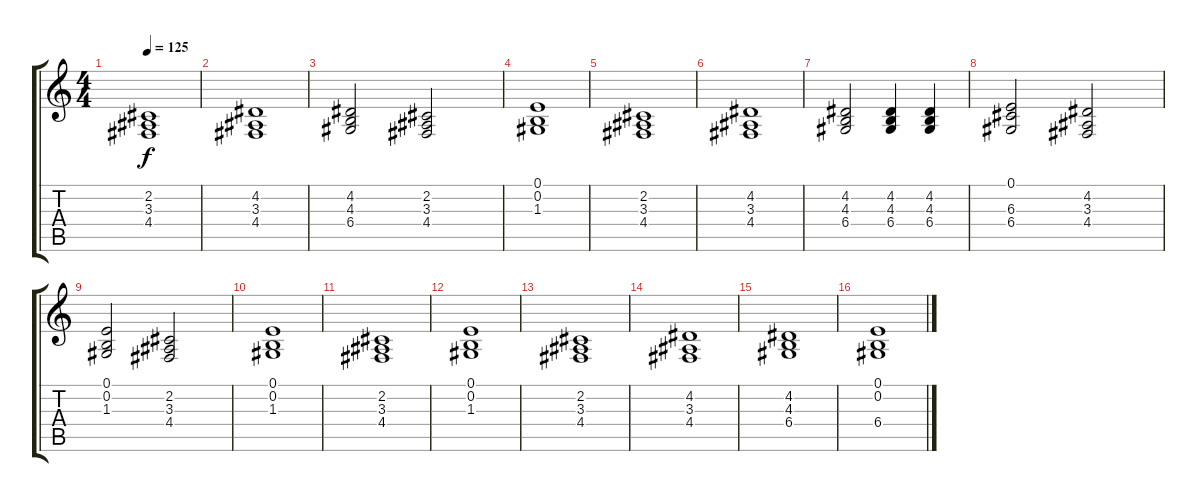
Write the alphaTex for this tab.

\track "" {instrument brightacousticpiano}
\staff {score tabs}
\tuning (E4 B3 G3 D3 A2 E2) {hide}
\ts (4 4)
\tempo 125
\clef g2
\ks c
(2.2 3.3 4.4).1{dy f} |
(4.2 3.3 4.4).1 |
(4.2 4.3 6.4).2 (2.2 3.3 4.4).2 |
(0.1 0.2 1.3).1 |
(2.2 3.3 4.4).1 |
(4.2 3.3 4.4).1 |
(4.2 4.3 6.4).2 (4.2 4.3 6.4).4 (4.2 4.3 6.4).4 |
(0.1 6.3 6.4).2 (4.2 3.3 4.4).2 |
(0.1 0.2 1.3).2 (2.2 3.3 4.4).2 |
(0.1 0.2 1.3).1 |
(2.2 3.3 4.4).1 |
(0.1 0.2 1.3).1 |
(2.2 3.3 4.4).1 |
(4.2 3.3 4.4).1 |
(4.2 4.3 6.4).1 |
(0.1 0.2 6.4).1
